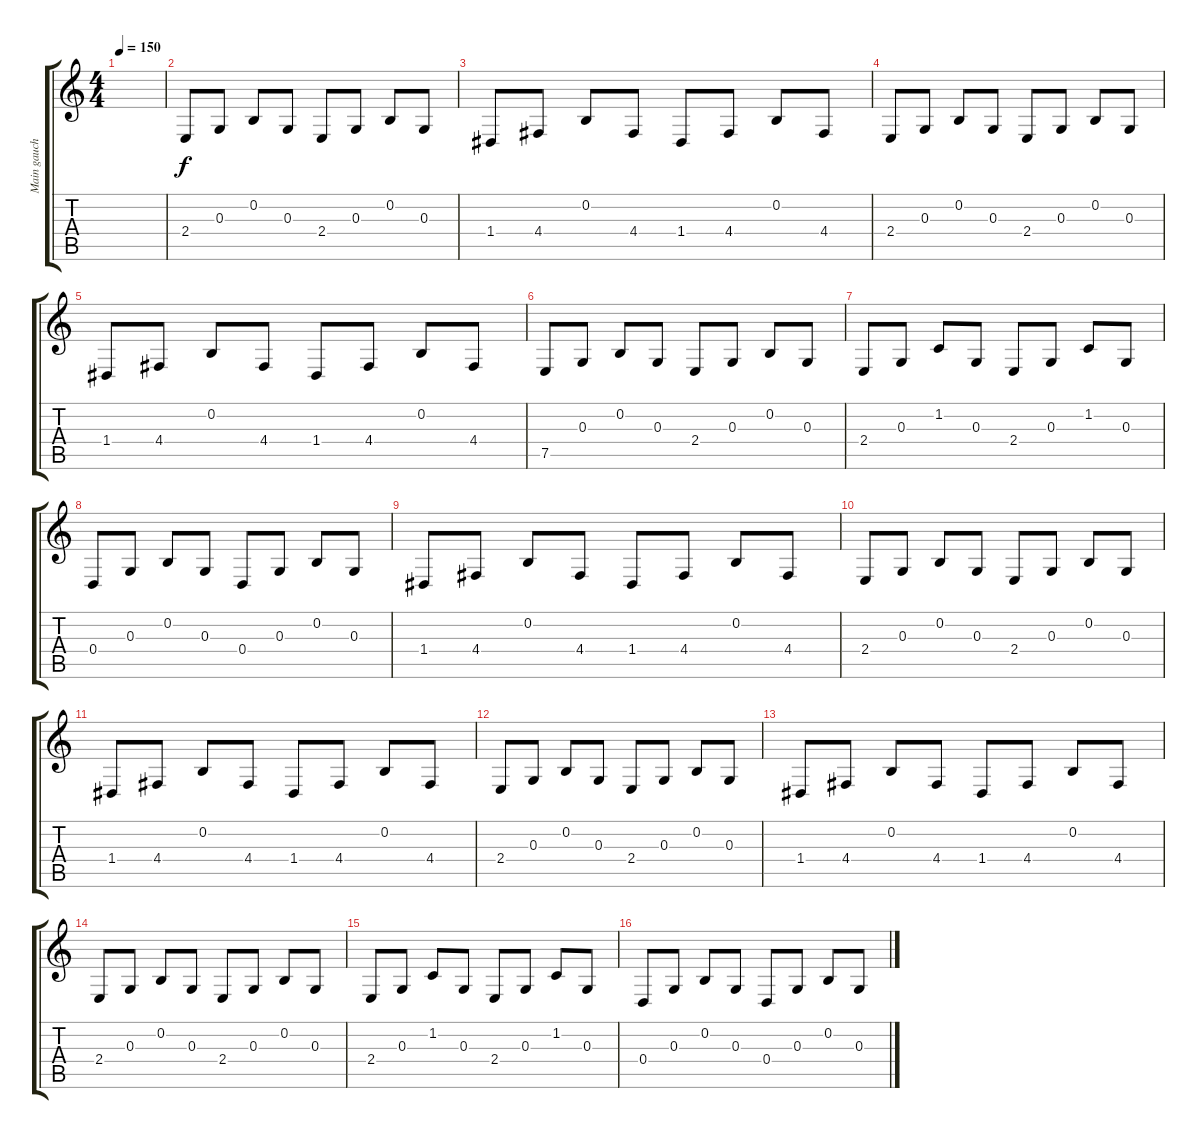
\track ("Main gauche" "Main gauch") {instrument electricgrandpiano}
\staff {score tabs}
\tuning (E4 B3 G3 D3 A2 E2) {hide}
\ts (4 4)
\tempo 150
\clef g2
\ks c
|
2.4.8 0.3.8 0.2.8 0.3.8 2.4.8 0.3.8 0.2.8 0.3.8 |
1.4.8 4.4.8 0.2.8 4.4.8 1.4.8 4.4.8 0.2.8 4.4.8 |
2.4.8 0.3.8 0.2.8 0.3.8 2.4.8 0.3.8 0.2.8 0.3.8 |
1.4.8 4.4.8 0.2.8 4.4.8 1.4.8 4.4.8 0.2.8 4.4.8 |
7.5.8 0.3.8 0.2.8 0.3.8 2.4.8 0.3.8 0.2.8 0.3.8 |
2.4.8 0.3.8 1.2.8 0.3.8 2.4.8 0.3.8 1.2.8 0.3.8 |
0.4.8 0.3.8 0.2.8 0.3.8 0.4.8 0.3.8 0.2.8 0.3.8 |
1.4.8 4.4.8 0.2.8 4.4.8 1.4.8 4.4.8 0.2.8 4.4.8 |
2.4.8 0.3.8 0.2.8 0.3.8 2.4.8 0.3.8 0.2.8 0.3.8 |
1.4.8 4.4.8 0.2.8 4.4.8 1.4.8 4.4.8 0.2.8 4.4.8 |
2.4.8 0.3.8 0.2.8 0.3.8 2.4.8 0.3.8 0.2.8 0.3.8 |
1.4.8 4.4.8 0.2.8 4.4.8 1.4.8 4.4.8 0.2.8 4.4.8 |
2.4.8 0.3.8 0.2.8 0.3.8 2.4.8 0.3.8 0.2.8 0.3.8 |
2.4.8 0.3.8 1.2.8 0.3.8 2.4.8 0.3.8 1.2.8 0.3.8 |
0.4.8 0.3.8 0.2.8 0.3.8 0.4.8 0.3.8 0.2.8 0.3.8
